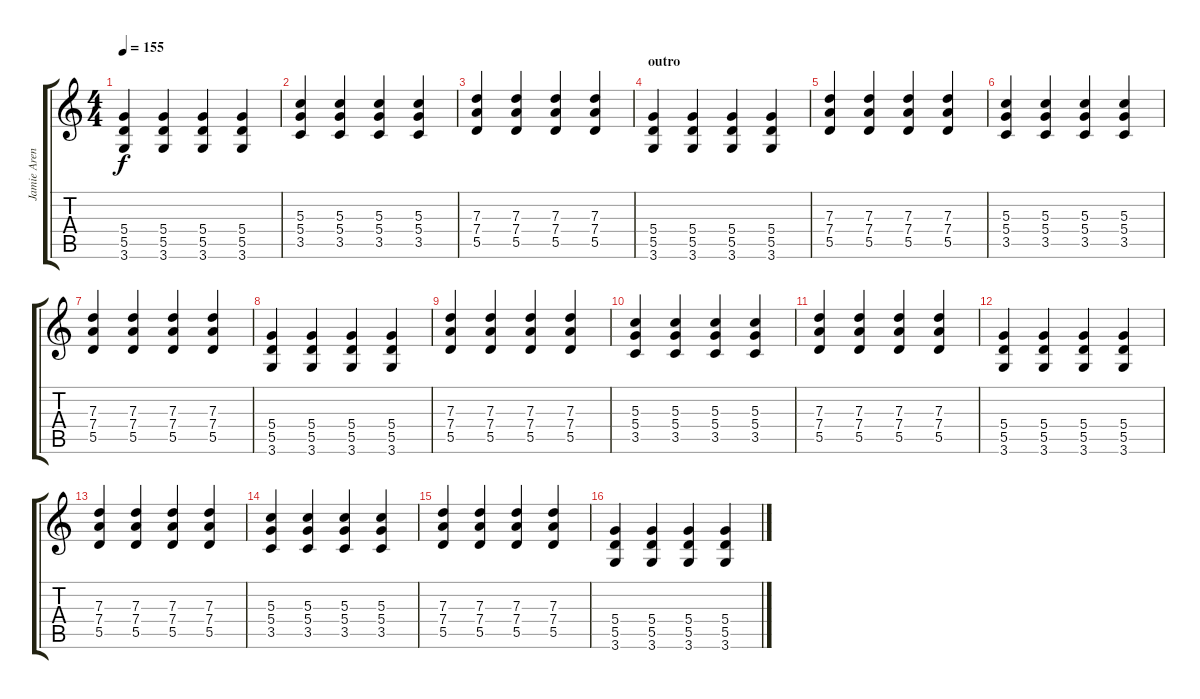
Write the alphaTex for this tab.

\track ("Jamie Arentzen" "Jamie Aren") {instrument distortionguitar}
\staff {score tabs}
\tuning (E4 B3 G3 D3 A2 E2) {hide}
\ts (4 4)
\tempo 155
\clef g2
\ks c
(5.4 5.5 3.6).4{dy f} (5.4 5.5 3.6).4 (5.4 5.5 3.6).4 (5.4 5.5 3.6).4 |
(5.3 5.4 3.5).4 (5.3 5.4 3.5).4 (5.3 5.4 3.5).4 (5.3 5.4 3.5).4 |
(7.3 7.4 5.5).4 (7.3 7.4 5.5).4 (7.3 7.4 5.5).4 (7.3 7.4 5.5).4 |
\section ("" "outro")
(5.4 5.5 3.6).4{volume 10} (5.4 5.5 3.6).4 (5.4 5.5 3.6).4 (5.4 5.5 3.6).4 |
(7.3 7.4 5.5).4 (7.3 7.4 5.5).4 (7.3 7.4 5.5).4 (7.3 7.4 5.5).4 |
(5.3 5.4 3.5).4 (5.3 5.4 3.5).4 (5.3 5.4 3.5).4 (5.3 5.4 3.5).4 |
(7.3 7.4 5.5).4 (7.3 7.4 5.5).4 (7.3 7.4 5.5).4 (7.3 7.4 5.5).4 |
(5.4 5.5 3.6).4 (5.4 5.5 3.6).4 (5.4 5.5 3.6).4 (5.4 5.5 3.6).4 |
(7.3 7.4 5.5).4 (7.3 7.4 5.5).4 (7.3 7.4 5.5).4 (7.3 7.4 5.5).4 |
(5.3 5.4 3.5).4 (5.3 5.4 3.5).4 (5.3 5.4 3.5).4 (5.3 5.4 3.5).4 |
(7.3 7.4 5.5).4 (7.3 7.4 5.5).4 (7.3 7.4 5.5).4 (7.3 7.4 5.5).4 |
(5.4 5.5 3.6).4 (5.4 5.5 3.6).4 (5.4 5.5 3.6).4 (5.4 5.5 3.6).4 |
(7.3 7.4 5.5).4 (7.3 7.4 5.5).4 (7.3 7.4 5.5).4 (7.3 7.4 5.5).4 |
(5.3 5.4 3.5).4 (5.3 5.4 3.5).4 (5.3 5.4 3.5).4 (5.3 5.4 3.5).4 |
(7.3 7.4 5.5).4 (7.3 7.4 5.5).4 (7.3 7.4 5.5).4 (7.3 7.4 5.5).4 |
(5.4 5.5 3.6).4 (5.4 5.5 3.6).4 (5.4 5.5 3.6).4 (5.4 5.5 3.6).4
